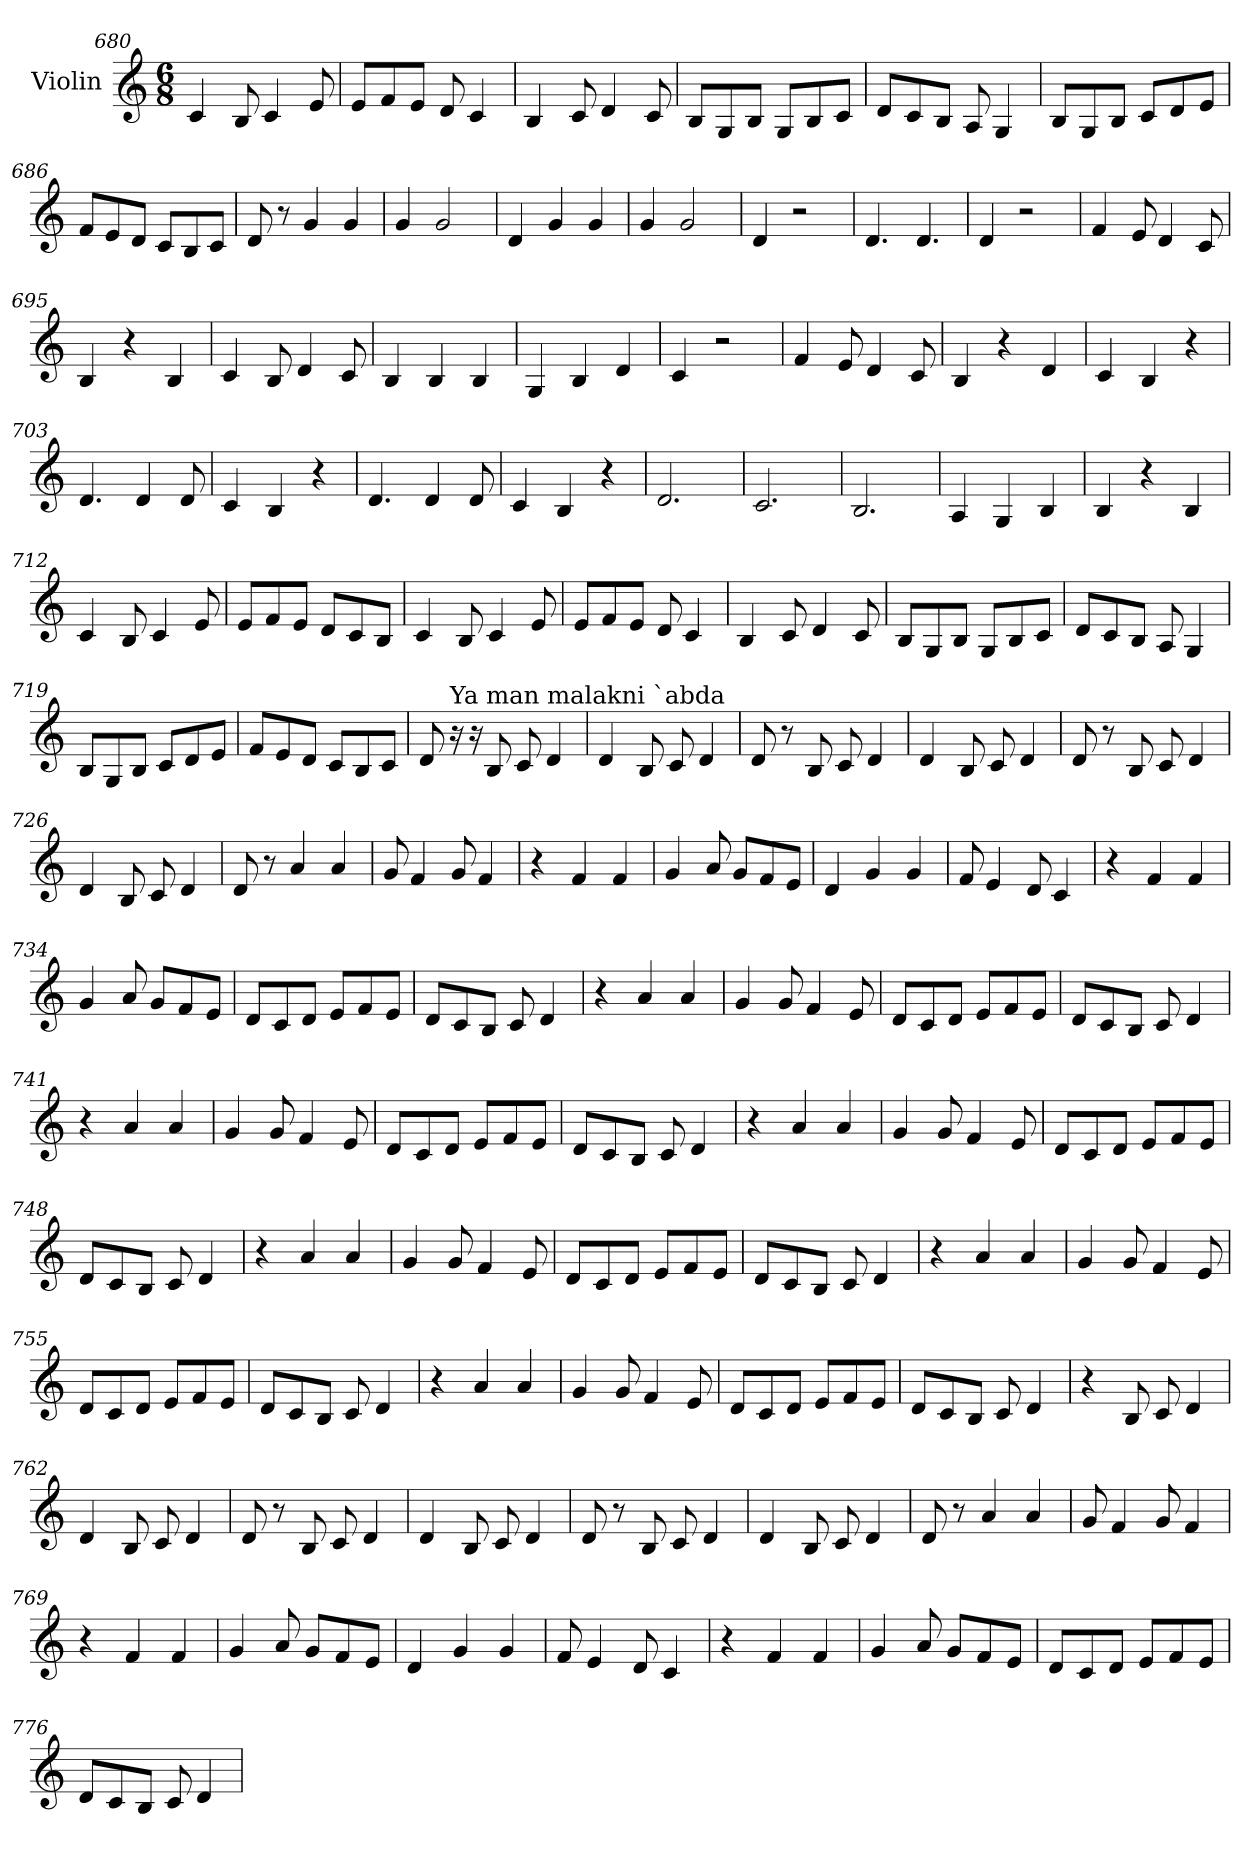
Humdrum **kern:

**kern
*part1
*staff1
*I"Violin
*clefG2
*k[]
*M6/8
=680
4c/
8B/
4c/
8e/
=681
8e/L
8f/
8e/J
8d/
4c/
=682
4B/
8c/
4d/
8c/
!!LO:LB:g=z
=683
8B/L
8G/
8B/J
8G/L
8B/
8c/J
=684
8d/L
8c/
8B/J
8A/
4G/
=685
8B/L
8G/
8B/J
8c/L
8d/
8e/J
=686
8f/L
8e/
8d/J
8c/L
8B/
8c/J
=687
8d/
8r
4g/
4g/
!!LO:LB:g=z
=688
4g/
2g/
=689
4d/
4g/
4g/
=690
4g/
2g/
=691
4d/
2r
=692
4.d/
4.d/
=693
4d/
2r
=694
4f/
8e/
4d/
8c/
=695
4B/
4r
4B/
!!LO:LB:g=z
=696
4c/
8B/
4d/
8c/
=697
4B/
4B/
4B/
=698
4G/
4B/
4d/
=699
4c/
2r
=700
4f/
8e/
4d/
8c/
=701
4B/
4r
4d/
=702
4c/
4B/
4r
!!LO:LB:g=z
=703
4.d/
4d/
8d/
=704
4c/
4B/
4r
=705
4.d/
4d/
8d/
=706
4c/
4B/
4r
=707
2.d/
=708
2.c/
=709
2.B/
=710
4A/
4G/
4B/
!!LO:LB:g=z
=711
4B/
4r
4B/
=712
4c/
8B/
4c/
8e/
=713
8e/L
8f/
8e/J
8d/L
8c/
8B/J
=714
4c/
8B/
4c/
8e/
=715
8e/L
8f/
8e/J
8d/
4c/
=716
4B/
8c/
4d/
8c/
!!LO:LB:g=z
=717
8B/L
8G/
8B/J
8G/L
8B/
8c/J
=718
8d/L
8c/
8B/J
8A/
4G/
=719
8B/L
8G/
8B/J
8c/L
8d/
8e/J
=720
8f/L
8e/
8d/J
8c/L
8B/
8c/J
=721
8d/
!LO:TX:a:t=Ya man malakni `abda
16r
16r
8B/
8c/
4d/
!!LO:PB:g=z
=722
4d/
8B/
8c/
4d/
=723
8d/
8r
8B/
8c/
4d/
=724
4d/
8B/
8c/
4d/
=725
8d/
8r
8B/
8c/
4d/
=726
4d/
8B/
8c/
4d/
=727
8d/
8r
4a/
4a/
!!LO:LB:g=z
=728
8g/
4f/
8g/
4f/
=729
4r
4f/
4f/
=730
4g/
8a/
8g/L
8f/
8e/J
=731
4d/
4g/
4g/
=732
8f/
4e/
8d/
4c/
=733
4r
4f/
4f/
!!LO:LB:g=z
=734
4g/
8a/
8g/L
8f/
8e/J
=735
8d/L
8c/
8d/J
8e/L
8f/
8e/J
=736
8d/L
8c/
8B/J
8c/
4d/
=737
4r
4a/
4a/
=738
4g/
8g/
4f/
8e/
=739
8d/L
8c/
8d/J
8e/L
8f/
8e/J
!!LO:LB:g=z
=740
8d/L
8c/
8B/J
8c/
4d/
=741
4r
4a/
4a/
=742
4g/
8g/
4f/
8e/
=743
8d/L
8c/
8d/J
8e/L
8f/
8e/J
=744
8d/L
8c/
8B/J
8c/
4d/
=745
4r
4a/
4a/
!!LO:LB:g=z
=746
4g/
8g/
4f/
8e/
=747
8d/L
8c/
8d/J
8e/L
8f/
8e/J
=748
8d/L
8c/
8B/J
8c/
4d/
=749
4r
4a/
4a/
=750
4g/
8g/
4f/
8e/
=751
8d/L
8c/
8d/J
8e/L
8f/
8e/J
!!LO:LB:g=z
=752
8d/L
8c/
8B/J
8c/
4d/
=753
4r
4a/
4a/
=754
4g/
8g/
4f/
8e/
=755
8d/L
8c/
8d/J
8e/L
8f/
8e/J
=756
8d/L
8c/
8B/J
8c/
4d/
=757
4r
4a/
4a/
!!LO:LB:g=z
=758
4g/
8g/
4f/
8e/
=759
8d/L
8c/
8d/J
8e/L
8f/
8e/J
=760
8d/L
8c/
8B/J
8c/
4d/
=761
4r
8B/
8c/
4d/
=762
4d/
8B/
8c/
4d/
=763
8d/
8r
8B/
8c/
4d/
!!LO:LB:g=z
=764
4d/
8B/
8c/
4d/
=765
8d/
8r
8B/
8c/
4d/
=766
4d/
8B/
8c/
4d/
=767
8d/
8r
4a/
4a/
=768
8g/
4f/
8g/
4f/
=769
4r
4f/
4f/
!!LO:PB:g=z
=770
4g/
8a/
8g/L
8f/
8e/J
=771
4d/
4g/
4g/
=772
8f/
4e/
8d/
4c/
=773
4r
4f/
4f/
=774
4g/
8a/
8g/L
8f/
8e/J
=775
8d/L
8c/
8d/J
8e/L
8f/
8e/J
!!LO:LB:g=z
=776
8d/L
8c/
8B/J
8c/
4d/
=
*-
